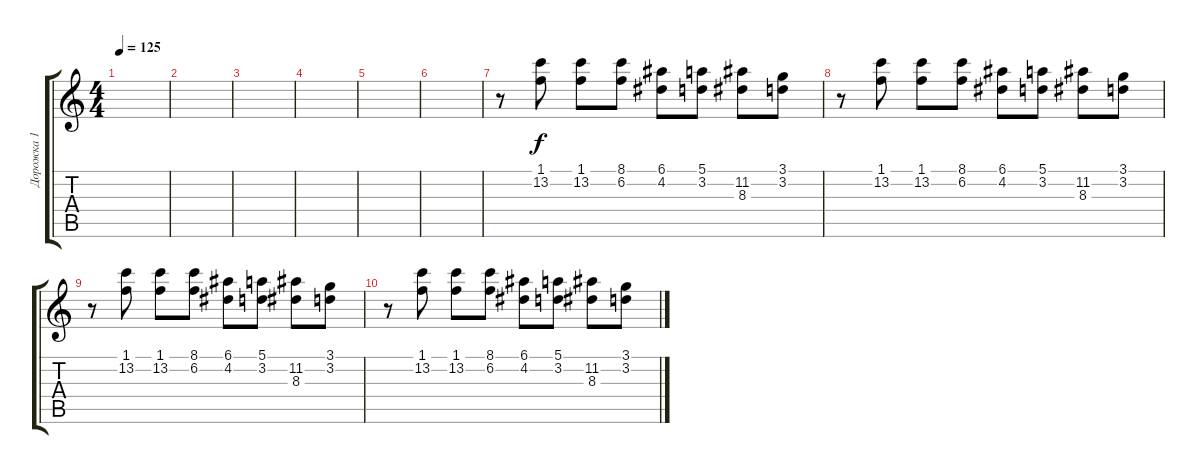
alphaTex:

\track ("Дорожка 1" "Дорожка 1") {instrument electricguitarclean}
\staff {score tabs}
\tuning (E4 B3 G3 D3 A2 E2) {hide}
\ts (4 4)
\tempo 125
\clef g2
\ks c
|
|
|
|
|
|
r.8 (1.1 13.2).8 (1.1 13.2).8 (8.1 6.2).8 (6.1 4.2).8 (5.1 3.2).8 (11.2 8.3).8 (3.1 3.2).8 |
r.8 (1.1 13.2).8 (1.1 13.2).8 (8.1 6.2).8 (6.1 4.2).8 (5.1 3.2).8 (11.2 8.3).8 (3.1 3.2).8 |
r.8 (1.1 13.2).8 (1.1 13.2).8 (8.1 6.2).8 (6.1 4.2).8 (5.1 3.2).8 (11.2 8.3).8 (3.1 3.2).8 |
r.8 (1.1 13.2).8 (1.1 13.2).8 (8.1 6.2).8 (6.1 4.2).8 (5.1 3.2).8 (11.2 8.3).8 (3.1 3.2).8
